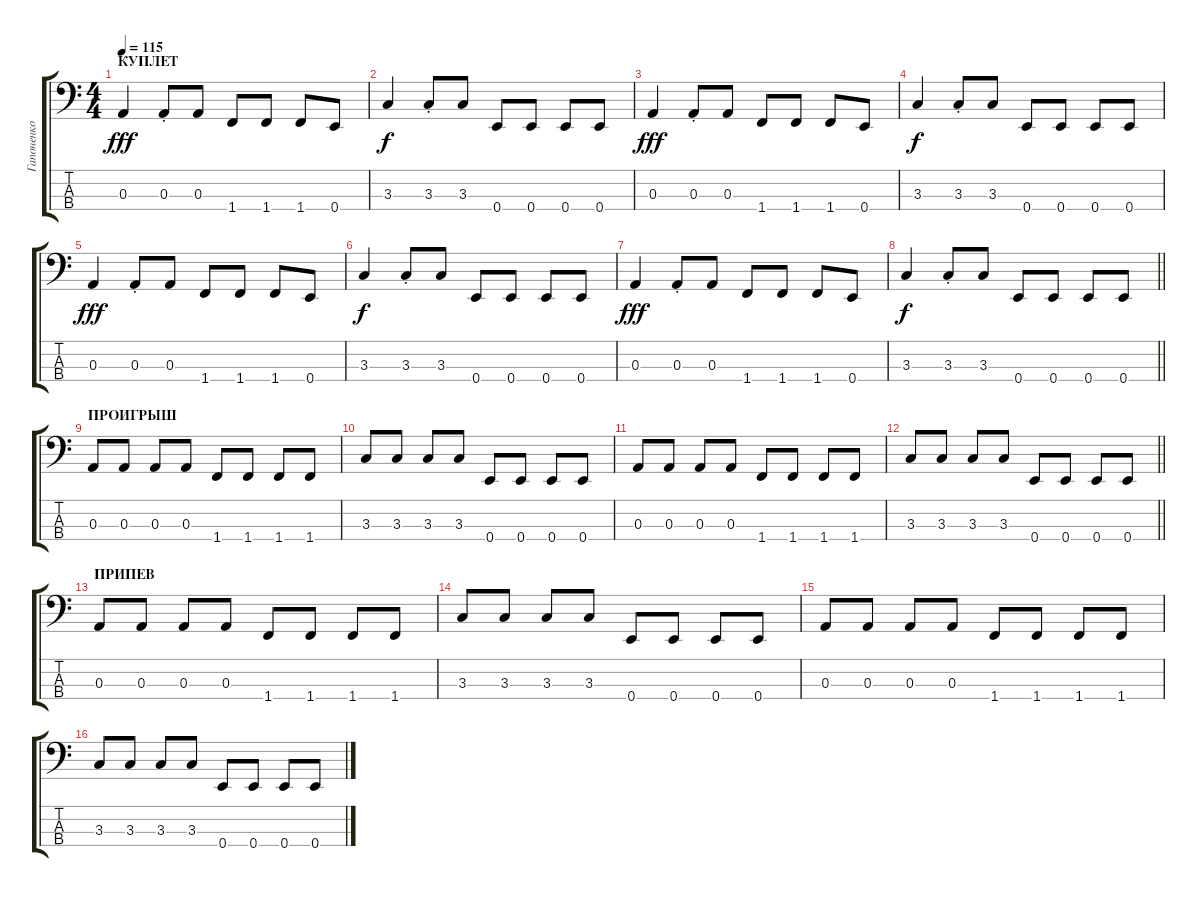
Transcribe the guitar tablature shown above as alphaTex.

\track ("Гапоненко Андрей" "Гапоненко ") {instrument electricbassfinger}
\staff {score tabs}
\tuning (G2 D2 A1 E1) {hide}
\ts (4 4)
\section ("" "КУПЛЕТ")
\tempo 115
\clef f4
\ks c
0.3.4{dy fff} 0.3{st}.8 0.3.8 1.4.8 1.4.8 1.4.8 0.4.8 |
3.3.4{dy f} 3.3{st}.8 3.3.8 0.4.8 0.4.8 0.4.8 0.4.8 |
0.3.4{dy fff} 0.3{st}.8 0.3.8 1.4.8 1.4.8 1.4.8 0.4.8 |
3.3.4{dy f} 3.3{st}.8 3.3.8 0.4.8 0.4.8 0.4.8 0.4.8 |
0.3.4{dy fff} 0.3{st}.8 0.3.8 1.4.8 1.4.8 1.4.8 0.4.8 |
3.3.4{dy f} 3.3{st}.8 3.3.8 0.4.8 0.4.8 0.4.8 0.4.8 |
0.3.4{dy fff} 0.3{st}.8 0.3.8 1.4.8 1.4.8 1.4.8 0.4.8 |
\barLineRight lightlight
3.3.4{dy f} 3.3{st}.8 3.3.8 0.4.8 0.4.8 0.4.8 0.4.8 |
\section ("" "ПРОИГРЫШ")
0.3.8 0.3.8 0.3.8 0.3.8 1.4.8 1.4.8 1.4.8 1.4.8 |
3.3.8 3.3.8 3.3.8 3.3.8 0.4.8 0.4.8 0.4.8 0.4.8 |
0.3.8 0.3.8 0.3.8 0.3.8 1.4.8 1.4.8 1.4.8 1.4.8 |
\barLineRight lightlight
3.3.8 3.3.8 3.3.8 3.3.8 0.4.8 0.4.8 0.4.8 0.4.8 |
\section ("" "ПРИПЕВ")
0.3.8 0.3.8 0.3.8 0.3.8 1.4.8 1.4.8 1.4.8 1.4.8 |
3.3.8 3.3.8 3.3.8 3.3.8 0.4.8 0.4.8 0.4.8 0.4.8 |
0.3.8 0.3.8 0.3.8 0.3.8 1.4.8 1.4.8 1.4.8 1.4.8 |
3.3.8 3.3.8 3.3.8 3.3.8 0.4.8 0.4.8 0.4.8 0.4.8
